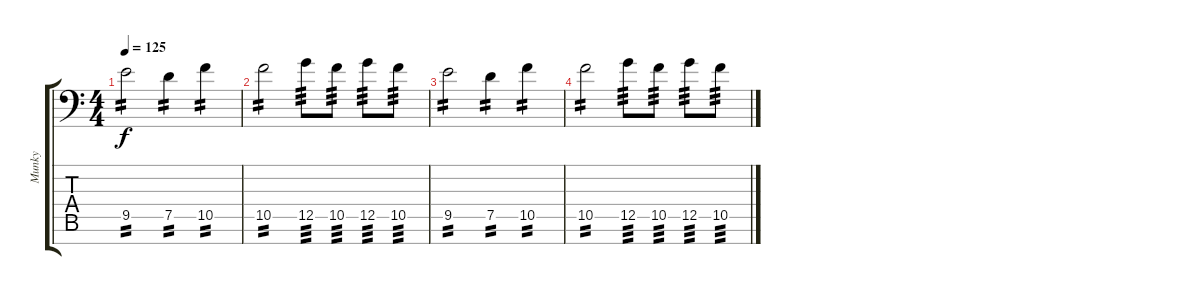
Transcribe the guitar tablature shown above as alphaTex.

\track ("Munky" "Munky") {instrument distortionguitar}
\staff {score tabs}
\tuning (D4 A3 F3 C3 G2 D2 A1) {hide}
\ts (4 4)
\tempo 125
\clef f4
\ks c
9.5.2{tp 2 dy f} 7.5.4{tp 2} 10.5.4{tp 2} |
10.5.2{tp 2} 12.5.8{tp 3} 10.5.8{tp 3} 12.5.8{tp 3} 10.5.8{tp 3} |
9.5.2{tp 2} 7.5.4{tp 2} 10.5.4{tp 2} |
10.5.2{tp 2} 12.5.8{tp 3} 10.5.8{tp 3} 12.5.8{tp 3} 10.5.8{tp 3}
